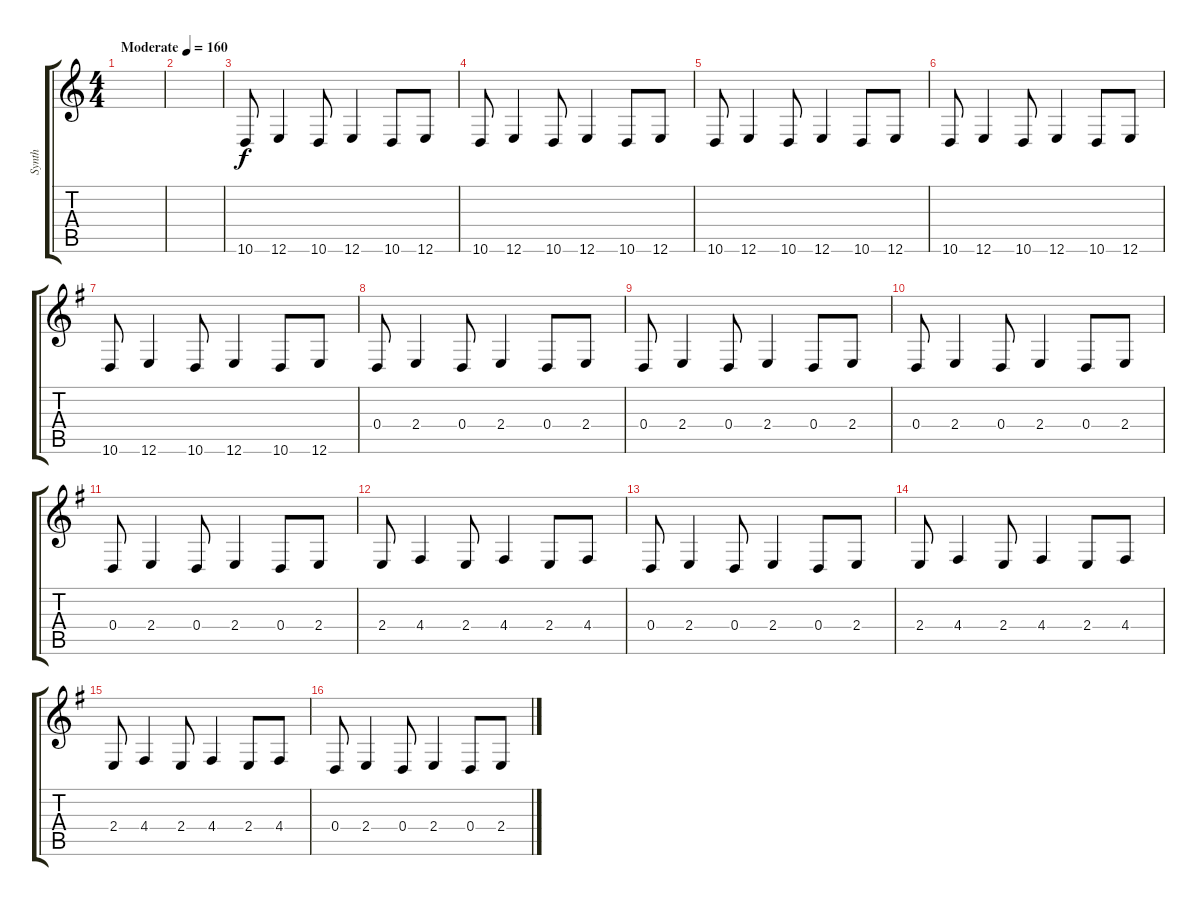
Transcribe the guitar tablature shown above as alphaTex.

\track ("Synth" "Synth") {instrument rockorgan}
\staff {score tabs}
\tuning (E4 B3 G3 D3 A2 E2) {hide}
\ts (4 4)
\tempo (160 "Moderate")
\clef g2
\ks c
|
|
10.6.8 12.6.4 10.6.8 12.6.4 10.6.8 12.6.8 |
10.6.8 12.6.4 10.6.8 12.6.4 10.6.8 12.6.8 |
10.6.8 12.6.4 10.6.8 12.6.4 10.6.8 12.6.8 |
10.6.8 12.6.4 10.6.8 12.6.4 10.6.8 12.6.8 |
\ks g
10.6.8 12.6.4 10.6.8 12.6.4 10.6.8 12.6.8 |
0.4.8 2.4.4 0.4.8 2.4.4 0.4.8 2.4.8 |
0.4.8 2.4.4 0.4.8 2.4.4 0.4.8 2.4.8 |
0.4.8 2.4.4 0.4.8 2.4.4 0.4.8 2.4.8 |
0.4.8 2.4.4 0.4.8 2.4.4 0.4.8 2.4.8 |
2.4.8 4.4.4 2.4.8 4.4.4 2.4.8 4.4.8 |
0.4.8 2.4.4 0.4.8 2.4.4 0.4.8 2.4.8 |
2.4.8 4.4.4 2.4.8 4.4.4 2.4.8 4.4.8 |
2.4.8 4.4.4 2.4.8 4.4.4 2.4.8 4.4.8 |
0.4.8 2.4.4 0.4.8 2.4.4 0.4.8 2.4.8
